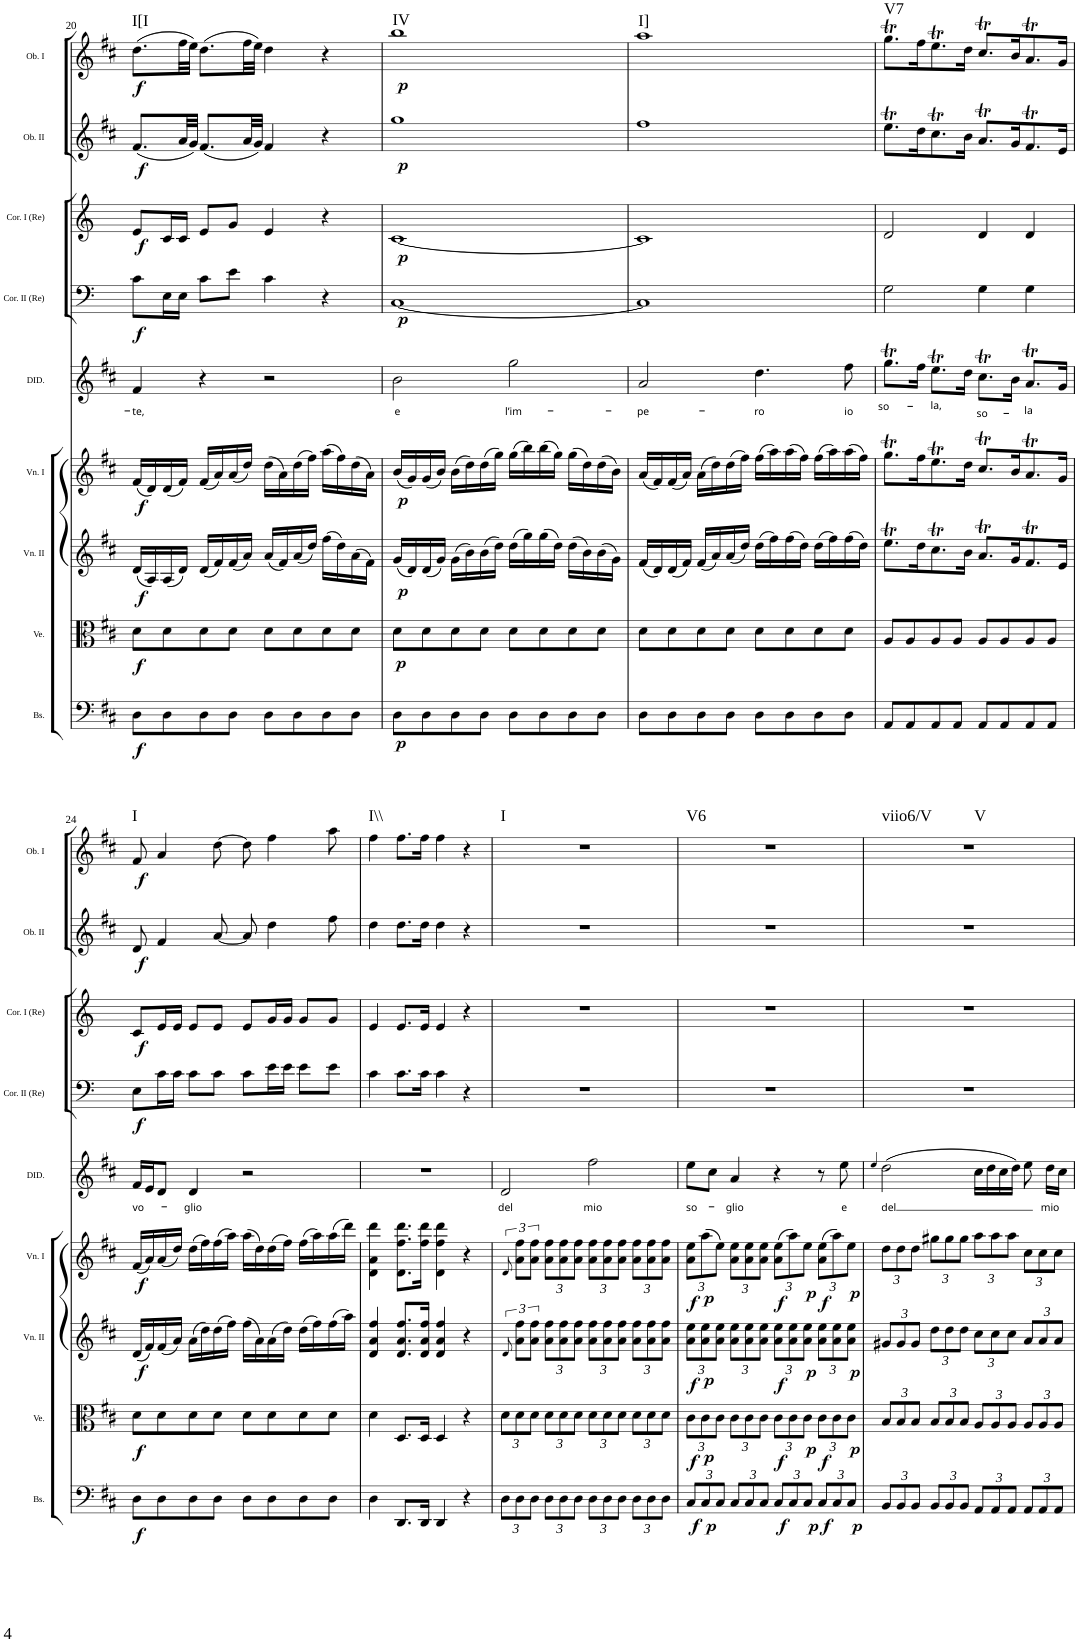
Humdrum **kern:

**kern	**dynam	**kern	**dynam	**kern	**dynam	**kern	**dynam	**kern	**text	**kern	**dynam	**kern	**dynam	**kern	**dynam	**kern	**dynam	**harte
*part9	*part9	*part8	*part8	*part7	*part7	*part6	*part6	*part5	*part5	*part4	*part4	*part3	*part3	*part2	*part2	*part1	*part1	*part1
*staff9	*staff9	*staff8	*staff8	*staff7	*staff7	*staff6	*staff6	*staff5	*staff5	*staff4	*staff4	*staff3	*staff3	*staff2	*staff2	*staff1	*staff1	*
*I"Bassi	*	*I"Viole	*	*I"Violino II	*	*I"Violino I	*	*I"DIDONE	*	*I"Corno II en Re	*	*I"Corno I en Re	*	*I"Oboe II	*	*I"Oboe I	*	*
*I'Bs.	*	*I'Ve.	*	*I'Vn. II	*	*I'Vn. I	*	*I'DID.	*	*I'Cor. II (Re)	*	*I'Cor. I (Re)	*	*I'Ob. II	*	*I'Ob. I	*	*
!!LO:PB:g=z
*clefF4	*	*clefC3	*	*clefG2	*	*clefG2	*	*clefG2	*	*clefF4	*	*clefG2	*	*clefG2	*	*clefG2	*	*
*	*	*	*	*	*	*	*	*	*	*Trd-1c-2	*	*Trd-1c-2	*	*	*	*	*	*
*k[f#c#]	*	*k[f#c#]	*	*k[f#c#]	*	*k[f#c#]	*	*k[f#c#]	*	*k[]	*	*k[]	*	*k[f#c#]	*	*k[f#c#]	*	*
*D:	*	*D:	*	*D:	*	*D:	*	*D:	*	*	*	*	*	*D:	*	*D:	*	*
*M4/4	*	*M4/4	*	*M4/4	*	*M4/4	*	*M4/4	*	*M4/4	*	*M4/4	*	*M4/4	*	*M4/4	*	*
*met(c)	*	*met(c)	*	*met(c)	*	*met(c)	*	*met(c)	*	*met(c)	*	*met(c)	*	*met(c)	*	*met(c)	*	*
=20	=20	=20	=20	=20	=20	=20	=20	=20	=20	=20	=20	=20	=20	=20	=20	=20	=20	=20
!	!LO:DY:b	!	!LO:DY:b	!	!LO:DY:b	!	!LO:DY:b	!	!LO:LY:b	!	!LO:DY:b	!	!LO:DY:b	!	!LO:DY:b	!	!LO:DY:b	!LO:H:kt=I[I
8D\L	f	8d\L	f	(<16d/LL	f	(<16f#/LL	f	4f#/	-te,	8c\L	f	8e/L	f	(<8.f#/L	f	(>8.dd\L	f	N
.	.	.	.	16A/)	.	16d/)	.	.	.	.	.	.	.	.	.	.	.	.
8D\	.	8d\	.	(<16A/	.	(<16d/	.	.	.	16E\L	.	16c/L	.	.	.	.	.	.
.	.	.	.	16d/JJ)	.	16f#/JJ)	.	.	.	16E\JJ	.	16c/JJ	.	32a/LL	.	32ff#\LL	.	.
.	.	.	.	.	.	.	.	.	.	.	.	.	.	32g/JJJ)	.	32ee\JJJ)	.	.
8D\	.	8d\	.	(<16d/LL	.	(<16f#/LL	.	4r	.	8c\L	.	8e/L	.	(<8.f#/L	.	(>8.dd\L	.	.
.	.	.	.	16f#/)	.	16a/)	.	.	.	.	.	.	.	.	.	.	.	.
8D\J	.	8d\J	.	(<16f#/	.	(<16a/	.	.	.	8e\J	.	8g/J	.	.	.	.	.	.
.	.	.	.	16a/JJ)	.	16dd/JJ)	.	.	.	.	.	.	.	32a/LL	.	32ff#\LL	.	.
.	.	.	.	.	.	.	.	.	.	.	.	.	.	32g/JJJ)	.	32ee\JJJ)	.	.
8D\L	.	8d\L	.	(<16a/LL	.	(>16dd\LL	.	2r	.	4c\	.	4e/	.	4f#/	.	4dd\	.	.
.	.	.	.	16f#/)	.	16a\)	.	.	.	.	.	.	.	.	.	.	.	.
8D\	.	8d\	.	(<16a/	.	(>16dd\	.	.	.	.	.	.	.	.	.	.	.	.
.	.	.	.	16dd/JJ)	.	16ff#\JJ)	.	.	.	.	.	.	.	.	.	.	.	.
8D\	.	8d\	.	(>16ff#\LL	.	(>16aa\LL	.	.	.	4r	.	4r	.	4r	.	4r	.	.
.	.	.	.	16dd\)	.	16ff#\)	.	.	.	.	.	.	.	.	.	.	.	.
8D\J	.	8d\J	.	(>16a\	.	(>16dd\	.	.	.	.	.	.	.	.	.	.	.	.
.	.	.	.	16f#\JJ)	.	16a\JJ)	.	.	.	.	.	.	.	.	.	.	.	.
=21	=21	=21	=21	=21	=21	=21	=21	=21	=21	=21	=21	=21	=21	=21	=21	=21	=21	=21
!	!LO:DY:b	!	!LO:DY:b	!	!LO:DY:b	!	!LO:DY:b	!	!LO:LY:b	!	!LO:DY:b	!	!LO:DY:b	!	!LO:DY:b	!	!LO:DY:b	!LO:H:kt=IV
8D\L	p	8d\L	p	(<16g/LL	p	(<16b/LL	p	2b\	e	[1C	p	[1c	p	1gg	p	1bb	p	N
.	.	.	.	16d/)	.	16g/)	.	.	.	.	.	.	.	.	.	.	.	.
8D\	.	8d\	.	(<16d/	.	(<16g/	.	.	.	.	.	.	.	.	.	.	.	.
.	.	.	.	16g/JJ)	.	16b/JJ)	.	.	.	.	.	.	.	.	.	.	.	.
8D\	.	8d\	.	(>16g\LL	.	(>16b\LL	.	.	.	.	.	.	.	.	.	.	.	.
.	.	.	.	16b\)	.	16dd\)	.	.	.	.	.	.	.	.	.	.	.	.
8D\J	.	8d\J	.	(>16b\	.	(>16dd\	.	.	.	.	.	.	.	.	.	.	.	.
.	.	.	.	16dd\JJ)	.	16gg\JJ)	.	.	.	.	.	.	.	.	.	.	.	.
!	!	!	!	!	!	!	!	!	!LO:LY:b	!	!	!	!	!	!	!	!	!
8D\L	.	8d\L	.	(>16dd\LL	.	(>16gg\LL	.	2gg\	l’im-	.	.	.	.	.	.	.	.	.
.	.	.	.	16gg\)	.	16bb\)	.	.	.	.	.	.	.	.	.	.	.	.
8D\	.	8d\	.	(>16gg\	.	(>16bb\	.	.	.	.	.	.	.	.	.	.	.	.
.	.	.	.	16dd\JJ)	.	16gg\JJ)	.	.	.	.	.	.	.	.	.	.	.	.
8D\	.	8d\	.	(>16dd\LL	.	(>16gg\LL	.	.	.	.	.	.	.	.	.	.	.	.
.	.	.	.	16b\)	.	16dd\)	.	.	.	.	.	.	.	.	.	.	.	.
8D\J	.	8d\J	.	(>16b\	.	(>16dd\	.	.	.	.	.	.	.	.	.	.	.	.
.	.	.	.	16g\JJ)	.	16b\JJ)	.	.	.	.	.	.	.	.	.	.	.	.
=22	=22	=22	=22	=22	=22	=22	=22	=22	=22	=22	=22	=22	=22	=22	=22	=22	=22	=22
!	!	!	!	!	!	!	!	!	!LO:LY:b	!	!	!	!	!	!	!	!	!LO:H:kt=I]
8D\L	.	8d\L	.	(<16f#/LL	.	(<16a/LL	.	2a/	-pe-	1C]	.	1c]	.	1ff#	.	1aa	.	N
.	.	.	.	16d/)	.	16f#/)	.	.	.	.	.	.	.	.	.	.	.	.
8D\	.	8d\	.	(<16d/	.	(<16f#/	.	.	.	.	.	.	.	.	.	.	.	.
.	.	.	.	16f#/JJ)	.	16a/JJ)	.	.	.	.	.	.	.	.	.	.	.	.
8D\	.	8d\	.	(<16f#/LL	.	(>16a\LL	.	.	.	.	.	.	.	.	.	.	.	.
.	.	.	.	16a/)	.	16dd\)	.	.	.	.	.	.	.	.	.	.	.	.
8D\J	.	8d\J	.	(<16a/	.	(>16dd\	.	.	.	.	.	.	.	.	.	.	.	.
.	.	.	.	16dd/JJ)	.	16ff#\JJ)	.	.	.	.	.	.	.	.	.	.	.	.
!	!	!	!	!	!	!	!	!	!LO:LY:b	!	!	!	!	!	!	!	!	!
8D\L	.	8d\L	.	(>16dd\LL	.	(>16ff#\LL	.	4.dd\	-ro	.	.	.	.	.	.	.	.	.
.	.	.	.	16ff#\)	.	16aa\)	.	.	.	.	.	.	.	.	.	.	.	.
8D\	.	8d\	.	(>16ff#\	.	(>16aa\	.	.	.	.	.	.	.	.	.	.	.	.
.	.	.	.	16dd\JJ)	.	16ff#\JJ)	.	.	.	.	.	.	.	.	.	.	.	.
8D\	.	8d\	.	(>16dd\LL	.	(>16ff#\LL	.	.	.	.	.	.	.	.	.	.	.	.
.	.	.	.	16ff#\)	.	16aa\)	.	.	.	.	.	.	.	.	.	.	.	.
!	!	!	!	!	!	!	!	!	!LO:LY:b	!	!	!	!	!	!	!	!	!
8D\J	.	8d\J	.	(>16ff#\	.	(>16aa\	.	8ff#\	io	.	.	.	.	.	.	.	.	.
.	.	.	.	16dd\JJ)	.	16ff#\JJ)	.	.	.	.	.	.	.	.	.	.	.	.
=23	=23	=23	=23	=23	=23	=23	=23	=23	=23	=23	=23	=23	=23	=23	=23	=23	=23	=23
!	!	!	!	!	!	!	!	!	!LO:LY:b	!	!	!	!	!	!	!	!	!LO:H:kt=V7
8AA/L	.	8A/L	.	8.eeT\L	.	8.ggT\L	.	8.ggT\L	so-	2G\	.	2d/	.	8.eeT\L	.	8.ggT\L	.	N
8AA/	.	8A/	.	.	.	.	.	.	.	.	.	.	.	.	.	.	.	.
.	.	.	.	16dd\K	.	16ff#\K	.	16ff#\Jk	.	.	.	.	.	16dd\K	.	16ff#\K	.	.
!	!	!	!	!	!	!	!	!	!LO:LY:b	!	!	!	!	!	!	!	!	!
8AA/	.	8A/	.	8.cc#t\	.	8.eeT\	.	8.eeT\L	-la,	.	.	.	.	8.cc#t\	.	8.eeT\	.	.
8AA/J	.	8A/J	.	.	.	.	.	.	.	.	.	.	.	.	.	.	.	.
.	.	.	.	16b\Jk	.	16dd\Jk	.	16dd\Jk	.	.	.	.	.	16b\Jk	.	16dd\Jk	.	.
!	!	!	!	!	!	!	!	!	!LO:LY:b	!	!	!	!	!	!	!	!	!
8AA/L	.	8A/L	.	8.aT/L	.	8.cc#t/L	.	8.cc#t\L	so-	4G\	.	4d/	.	8.aT/L	.	8.cc#t/L	.	.
8AA/	.	8A/	.	.	.	.	.	.	.	.	.	.	.	.	.	.	.	.
.	.	.	.	16g/K	.	16b/K	.	16b\Jk	.	.	.	.	.	16g/K	.	16b/K	.	.
!	!	!	!	!	!	!	!	!	!LO:LY:b	!	!	!	!	!	!	!	!	!
8AA/	.	8A/	.	8.f#t/	.	8.aT/	.	8.aT/L	-la	4G\	.	4d/	.	8.f#t/	.	8.aT/	.	.
8AA/J	.	8A/J	.	.	.	.	.	.	.	.	.	.	.	.	.	.	.	.
.	.	.	.	16e/Jk	.	16g/Jk	.	16g/Jk	.	.	.	.	.	16e/Jk	.	16g/Jk	.	.
!!LO:LB:g=z
=24	=24	=24	=24	=24	=24	=24	=24	=24	=24	=24	=24	=24	=24	=24	=24	=24	=24	=24
!	!LO:DY:b	!	!LO:DY:b	!	!LO:DY:b	!	!LO:DY:b	!	!LO:LY:b	!	!LO:DY:b	!	!LO:DY:b	!	!LO:DY:b	!	!LO:DY:b	!LO:H:kt=I
8D\L	f	8d\L	f	(<16d/LL	f	(<16f#/LL	f	16f#/LL	vo-	8E\L	f	8c/L	f	8d/	f	8f#/	f	N
.	.	.	.	16f#/)	.	16a/)	.	16e/J	.	.	.	.	.	.	.	.	.	.
8D\	.	8d\	.	(<16f#/	.	(<16a/	.	8d/J	.	16c\L	.	16e/L	.	4f#/	.	4a/	.	.
.	.	.	.	16a/JJ)	.	16dd/JJ)	.	.	.	16c\JJ	.	16e/JJ	.	.	.	.	.	.
!	!	!	!	!	!	!	!	!	!LO:LY:b	!	!	!	!	!	!	!	!	!
8D\	.	8d\	.	(>16a\LL	.	(>16dd\LL	.	4d/	-glio	8c\L	.	8e/L	.	.	.	.	.	.
.	.	.	.	16dd\)	.	16ff#\)	.	.	.	.	.	.	.	.	.	.	.	.
8D\J	.	8d\J	.	(>16dd\	.	(>16ff#\	.	.	.	8c\J	.	8e/J	.	[8a/	.	[8dd\	.	.
.	.	.	.	16ff#\JJ)	.	16aa\JJ)	.	.	.	.	.	.	.	.	.	.	.	.
8D\L	.	8d\L	.	(>16ff#\LL	.	(>16aa\LL	.	2r	.	8c\L	.	8e/L	.	8a/]	.	8dd\]	.	.
.	.	.	.	16a\)	.	16dd\)	.	.	.	.	.	.	.	.	.	.	.	.
8D\	.	8d\	.	(>16a\	.	(>16dd\	.	.	.	16e\L	.	16g/L	.	4dd\	.	4ff#\	.	.
.	.	.	.	16dd\JJ)	.	16ff#\JJ)	.	.	.	16e\JJ	.	16g/JJ	.	.	.	.	.	.
8D\	.	8d\	.	(>16dd\LL	.	(>16ff#\LL	.	.	.	8e\L	.	8g/L	.	.	.	.	.	.
.	.	.	.	16ff#\)	.	16aa\)	.	.	.	.	.	.	.	.	.	.	.	.
8D\J	.	8d\J	.	(>16ff#\	.	(>16aa\	.	.	.	8e\J	.	8g/J	.	8ff#\	.	8aa\	.	.
.	.	.	.	16aa\JJ)	.	16ddd\JJ)	.	.	.	.	.	.	.	.	.	.	.	.
=25	=25	=25	=25	=25	=25	=25	=25	=25	=25	=25	=25	=25	=25	=25	=25	=25	=25	=25
!	!	!	!	!	!	!	!	!	!	!	!	!	!	!	!	!	!	!LO:H:kt=I\\
4D\	.	4d\	.	4d/ 4a/ 4ff#/	.	4d\ 4a\ 4ddd\	.	1r	.	4c\	.	4e/	.	4dd\	.	4ff#\	.	N
8.DD/L	.	8.D/L	.	8.d/ 8.a/ 8.ff#/L	.	8.d\ 8.ff#\ 8.ddd\L	.	.	.	8.c\L	.	8.e/L	.	8.dd\L	.	8.ff#\L	.	.
16DD/Jk	.	16D/Jk	.	16d/ 16a/ 16ff#/Jk	.	16ff#\ 16ddd\Jk	.	.	.	16c\Jk	.	16e/Jk	.	16dd\Jk	.	16ff#\Jk	.	.
4DD/	.	4D/	.	4d/ 4a/ 4ff#/	.	4d\ 4ff#\ 4ddd\	.	.	.	4c\	.	4e/	.	4dd\	.	4ff#\	.	.
4r	.	4r	.	4r	.	4r	.	.	.	4r	.	4r	.	4r	.	4r	.	.
=26	=26	=26	=26	=26	=26	=26	=26	=26	=26	=26	=26	=26	=26	=26	=26	=26	=26	=26
*Xbrackettup	*	*Xbrackettup	*	*	*	*	*	*	*	*	*	*	*	*	*	*	*	*
!	!	!	!	!	!	!	!	!	!LO:LY:b	!	!	!	!	!	!	!	!	!LO:H:kt=I
12D\L	.	12d\L	.	12d!/	.	12d!/	.	2d/	del	1r	.	1r	.	1r	.	1r	.	N
12D\	.	12d\	.	12a\ 12ff#\L	.	12a\ 12ff#\L	.	.	.	.	.	.	.	.	.	.	.	.
12D\J	.	12d\J	.	12a\ 12ff#\J	.	12a\ 12ff#\J	.	.	.	.	.	.	.	.	.	.	.	.
*	*	*	*	*Xbrackettup	*	*Xbrackettup	*	*	*	*	*	*	*	*	*	*	*	*
12D\L	.	12d\L	.	12a\ 12ff#\L	.	12a\ 12ff#\L	.	.	.	.	.	.	.	.	.	.	.	.
12D\	.	12d\	.	12a\ 12ff#\	.	12a\ 12ff#\	.	.	.	.	.	.	.	.	.	.	.	.
12D\J	.	12d\J	.	12a\ 12ff#\J	.	12a\ 12ff#\J	.	.	.	.	.	.	.	.	.	.	.	.
!	!	!	!	!	!	!	!	!	!LO:LY:b	!	!	!	!	!	!	!	!	!
12D\L	.	12d\L	.	12a\ 12ff#\L	.	12a\ 12ff#\L	.	2ff#\	mio	.	.	.	.	.	.	.	.	.
12D\	.	12d\	.	12a\ 12ff#\	.	12a\ 12ff#\	.	.	.	.	.	.	.	.	.	.	.	.
12D\J	.	12d\J	.	12a\ 12ff#\J	.	12a\ 12ff#\J	.	.	.	.	.	.	.	.	.	.	.	.
12D\L	.	12d\L	.	12a\ 12ff#\L	.	12a\ 12ff#\L	.	.	.	.	.	.	.	.	.	.	.	.
12D\	.	12d\	.	12a\ 12ff#\	.	12a\ 12ff#\	.	.	.	.	.	.	.	.	.	.	.	.
12D\J	.	12d\J	.	12a\ 12ff#\J	.	12a\ 12ff#\J	.	.	.	.	.	.	.	.	.	.	.	.
=27	=27	=27	=27	=27	=27	=27	=27	=27	=27	=27	=27	=27	=27	=27	=27	=27	=27	=27
!	!LO:DY:b	!	!LO:DY:b	!	!LO:DY:b	!	!LO:DY:b	!	!LO:LY:b	!	!	!	!	!	!	!	!	!LO:H:kt=V6
12C#/L	f	12c#\L	f	12a\ 12ee\L	f	12a\ 12ee\L	f	8ee\L	so-	1r	.	1r	.	1r	.	1r	.	N
!	!LO:DY:b	!	!LO:DY:b	!	!LO:DY:b	!	!LO:DY:b	!	!	!	!	!	!	!	!	!	!	!
12C#/	p	12c#\	p	12a\ 12ee\	p	(>12aa\	p	.	.	.	.	.	.	.	.	.	.	.
.	.	.	.	.	.	.	.	8cc#\J	.	.	.	.	.	.	.	.	.	.
12C#/J	.	12c#\J	.	12a\ 12ee\J	.	12ee\J)	.	.	.	.	.	.	.	.	.	.	.	.
!	!	!	!	!	!	!	!	!	!LO:LY:b	!	!	!	!	!	!	!	!	!
12C#/L	.	12c#\L	.	12a\ 12ee\L	.	12a\ 12ee\L	.	4a/	-glio	.	.	.	.	.	.	.	.	.
12C#/	.	12c#\	.	12a\ 12ee\	.	12a\ 12ee\	.	.	.	.	.	.	.	.	.	.	.	.
12C#/J	.	12c#\J	.	12a\ 12ee\J	.	12a\ 12ee\J	.	.	.	.	.	.	.	.	.	.	.	.
!	!LO:DY:b	!	!LO:DY:b	!	!LO:DY:b	!	!LO:DY:b	!	!	!	!	!	!	!	!	!	!	!
12C#/L	f	12c#\L	f	12a\ 12ee\L	f	(>12a\ 12ee\L	f	4r	.	.	.	.	.	.	.	.	.	.
12C#/	.	12c#\	.	12a\ 12ee\	.	12aa\)	.	.	.	.	.	.	.	.	.	.	.	.
!	!LO:DY:b	!	!LO:DY:b	!	!LO:DY:b	!	!LO:DY:b	!	!	!	!	!	!	!	!	!	!	!
12C#/J	p	12c#\J	p	12a\ 12ee\J	p	12ee\J	p	.	.	.	.	.	.	.	.	.	.	.
!	!LO:DY:b	!	!LO:DY:b	!	!	!	!LO:DY:b	!	!	!	!	!	!	!	!	!	!	!
12C#/L	f	12c#\L	f	12a\ 12ee\L	.	(>12a\ 12ee\L	f	8r	.	.	.	.	.	.	.	.	.	.
12C#/	.	12c#\	.	12a\ 12ee\	.	12aa\)	.	.	.	.	.	.	.	.	.	.	.	.
!	!	!	!	!	!	!	!	!	!LO:LY:b	!	!	!	!	!	!	!	!	!
.	.	.	.	.	.	.	.	8ee\	e	.	.	.	.	.	.	.	.	.
!	!LO:DY:b	!	!LO:DY:b	!	!LO:DY:b	!	!LO:DY:b	!	!	!	!	!	!	!	!	!	!	!
12C#/J	p	12c#\J	p	12a\ 12ee\J	p	12ee\J	p	.	.	.	.	.	.	.	.	.	.	.
=28	=28	=28	=28	=28	=28	=28	=28	=28	=28	=28	=28	=28	=28	=28	=28	=28	=28	=28
.	.	.	.	.	.	.	.	4qee/	.	.	.	.	.	.	.	.	.	.
!	!	!	!	!	!	!	!	!	!LO:LY:b	!	!	!	!	!	!	!	!	!LO:H:n=1:kt=viio6/V
!	!	!	!	!	!	!	!	!	!	!	!	!	!	!	!	!	!	!LO:H:n=2:kt=V
12BB/L	.	12B/L	.	12g#X/L	.	12dd\L	.	(>2dd\	del	1r	.	1r	.	1r	.	1r	.	N N
12BB/	.	12B/	.	12g#/	.	12dd\	.	.	.	.	.	.	.	.	.	.	.	.
12BB/J	.	12B/J	.	12g#/J	.	12dd\J	.	.	.	.	.	.	.	.	.	.	.	.
12BB/L	.	12B/L	.	12dd\L	.	12gg#X\L	.	.	.	.	.	.	.	.	.	.	.	.
12BB/	.	12B/	.	12dd\	.	12gg#\	.	.	.	.	.	.	.	.	.	.	.	.
12BB/J	.	12B/J	.	12dd\J	.	12gg#\J	.	.	.	.	.	.	.	.	.	.	.	.
12AA/L	.	12A/L	.	12cc#\L	.	12aa\L	.	16cc#\LL	.	.	.	.	.	.	.	.	.	.
.	.	.	.	.	.	.	.	16dd\	.	.	.	.	.	.	.	.	.	.
12AA/	.	12A/	.	12cc#\	.	12aa\	.	.	.	.	.	.	.	.	.	.	.	.
.	.	.	.	.	.	.	.	16cc#\	.	.	.	.	.	.	.	.	.	.
12AA/J	.	12A/J	.	12cc#\J	.	12aa\J	.	.	.	.	.	.	.	.	.	.	.	.
.	.	.	.	.	.	.	.	16dd\JJ)	.	.	.	.	.	.	.	.	.	.
12AA/L	.	12A/L	.	12a/L	.	12cc#\L	.	8ee\	.	.	.	.	.	.	.	.	.	.
12AA/	.	12A/	.	12a/	.	12cc#\	.	.	.	.	.	.	.	.	.	.	.	.
!	!	!	!	!	!	!	!	!	!LO:LY:b	!	!	!	!	!	!	!	!	!
.	.	.	.	.	.	.	.	16dd\LL	mio	.	.	.	.	.	.	.	.	.
12AA/J	.	12A/J	.	12a/J	.	12cc#\J	.	.	.	.	.	.	.	.	.	.	.	.
.	.	.	.	.	.	.	.	16cc#\JJ	.	.	.	.	.	.	.	.	.	.
=	=	=	=	=	=	=	=	=	=	=	=	=	=	=	=	=	=	=
*-	*-	*-	*-	*-	*-	*-	*-	*-	*-	*-	*-	*-	*-	*-	*-	*-	*-	*-
